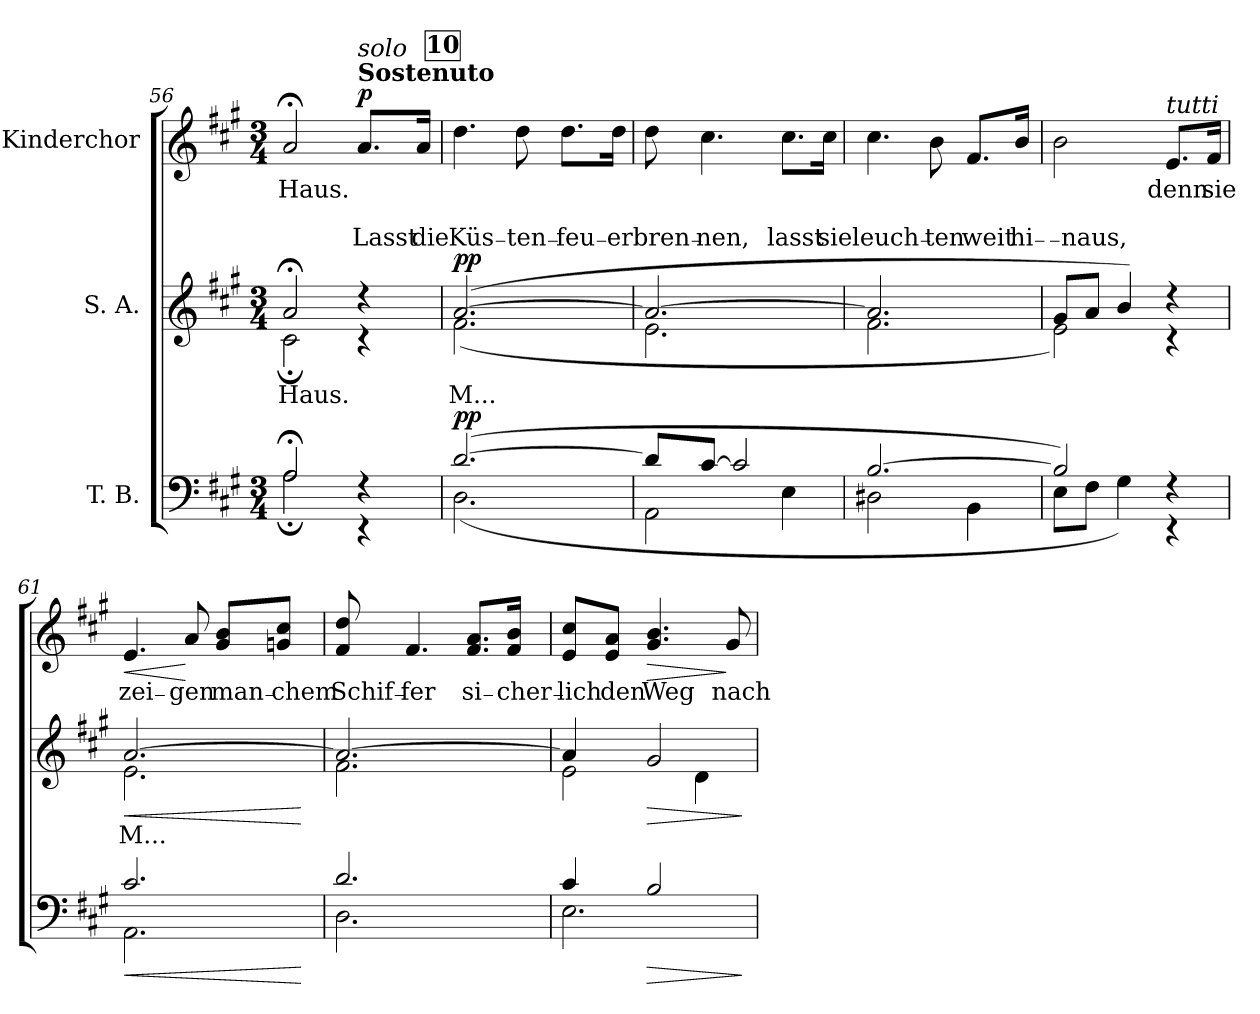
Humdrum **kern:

**kern	**dynam	**kern	**text	**dynam	**kern	**text	**text	**text	**dynam
*part3	*part3	*part2	*part2	*part2	*part1	*part1	*part1	*part1	*part1
*staff3	*staff3	*staff2	*staff2	*staff2	*staff1	*staff1	*staff1	*staff1	*staff1
*I"T. B.	*	*I"S. A.	*	*	*I"Kinderchor	*	*	*	*
!!LO:LB:g=z
*clefF4	*	*clefG2	*	*	*clefG2	*	*	*	*
*k[f#c#g#]	*	*k[f#c#g#]	*	*	*k[f#c#g#]	*	*	*	*
*A:	*	*A:	*	*	*A:	*	*	*	*
*M3/4	*	*M3/4	*	*	*M3/4	*	*	*	*
=56	=56	=56	=56	=56	=56	=56	=56	=56	=56
*^	*	*	*	*	*	*	*	*	*
!	!	!	!	!LO:LY:b	!	!	!	!	!	!
*	*	*	*^	*	*	*	*	*	*	*
!	!	!	!	!	!	!	!	!LO:LY:b	!	!	!
2A;</	2A;\	.	2a;</	2c#;\	Haus.	.	2a;</	Haus.	.	.	.
!	!	!	!	!	!	!	!LO:TX:a:B:t=Sostenuto	!	!	!	!
!	!	!	!	!	!	!	!LO:TX:a:i:t=solo	!	!	!	!
!	!	!	!	!	!	!	!	!	!	!LO:LY:b	!LO:DY:a
4rF	4rEE	.	4rdd	4rc	.	.	8.a/L	.	.	Lasst	p
!	!	!	!	!	!	!	!	!	!	!LO:LY:b	!
.	.	.	.	.	.	.	16a/Jk	.	.	die	.
!!LO:REH:place=s1:a:B:fs=10.5:t=10
=57	=57	=57	=57	=57	=57	=57	=57	=57	=57	=57	=57
!	!	!	!	!	!LO:LY:b	!	!	!	!	!	!
!	!	!LO:DY:a	!	!	!	!LO:DY:a	!	!	!	!LO:LY:b	!
(>[>2.d/	(<2.D\	pp	(>[>2.a/	(<2.f#\	M...	pp	4.dd\	.	.	Küs₋	.
!	!	!	!	!	!	!	!	!	!	!LO:LY:b	!
.	.	.	.	.	.	.	8dd\	.	.	ten₋	.
!	!	!	!	!	!	!	!	!	!	!LO:LY:b	!
.	.	.	.	.	.	.	8.dd\L	.	.	feu₋	.
!	!	!	!	!	!	!	!	!	!	!LO:LY:b	!
.	.	.	.	.	.	.	16dd\Jk	.	.	er	.
=58	=58	=58	=58	=58	=58	=58	=58	=58	=58	=58	=58
!	!	!	!	!	!	!	!	!	!	!LO:LY:b	!
8d/L]	2AA\	.	2.a/_	2.e\	.	.	8dd\	.	.	bren₋	.
!	!	!	!	!	!	!	!	!	!	!LO:LY:b	!
[>8c#/J	.	.	.	.	.	.	4.cc#\	.	.	nen,	.
2c#/]	.	.	.	.	.	.	.	.	.	.	.
!	!	!	!	!	!	!	!	!	!	!LO:LY:b	!
.	4E\	.	.	.	.	.	8.cc#\L	.	.	lasst	.
!	!	!	!	!	!	!	!	!	!	!LO:LY:b	!
.	.	.	.	.	.	.	16cc#\Jk	.	.	sie	.
=59	=59	=59	=59	=59	=59	=59	=59	=59	=59	=59	=59
!	!	!	!	!	!	!	!	!	!	!LO:LY:b	!
[>2.B/	2D#X\	.	2.a/]	2.f#\	.	.	4.cc#\	.	.	leuch₋	.
!	!	!	!	!	!	!	!	!	!	!LO:LY:b	!
.	.	.	.	.	.	.	8b\	.	.	ten	.
!	!	!	!	!	!	!	!	!	!	!LO:LY:b	!
.	4BB\	.	.	.	.	.	8.f#/L	.	.	weit	.
!	!	!	!	!	!	!	!	!	!	!LO:LY:b	!
.	.	.	.	.	.	.	16b/Jk	.	.	hi₋	.
!!LO:LB:g=z
=60	=60	=60	=60	=60	=60	=60	=60	=60	=60	=60	=60
!	!	!	!	!	!	!	!	!	!	!LO:LY:b	!
2B/])	8E\L	.	8g#/L	2e\)	.	.	2b\	.	.	₋naus,	.
.	8F#\J	.	8a/J	.	.	.	.	.	.	.	.
.	4G#\)	.	4b/)	.	.	.	.	.	.	.	.
!	!	!	!	!	!	!	!LO:TX:a:i:t=tutti	!	!	!	!
!	!	!	!	!	!	!	!	!LO:LY:b	!	!	!
4rF	4rEE	.	4rdd	4rc	.	.	8.e/L	denn	.	.	.
!	!	!	!	!	!	!	!	!LO:LY:b	!	!	!
.	.	.	.	.	.	.	16f#/Jk	sie	.	.	.
=61	=61	=61	=61	=61	=61	=61	=61	=61	=61	=61	=61
!	!	!LO:HP:b	!	!	!	!	!	!	!	!	!
!	!	!	!	!	!LO:LY:b	!LO:HP:b	!	!	!	!	!
!	!	!	!	!	!	!	!	!LO:LY:b	!	!	!LO:HP:b
2.c#/	2.AA\	<	[>2.a/	2.e\	M...	<	4.e/	zei₋	.	.	<
!	!	!	!	!	!	!	!	!LO:LY:b	!	!	!
.	.	.	.	.	.	.	8a/	gen	.	.	[
!	!	!	!	!	!	!	!	!LO:LY:b	!	!	!
.	.	.	.	.	.	.	8g#/ 8b/L	man₋	.	.	.
!	!	!	!	!	!	!	!	!LO:LY:b	!	!	!
.	.	.	.	.	.	.	8gn/ 8cc#/J	chem	.	.	.
*v	*v	*	*	*	*	*	*	*	*	*	*
*	*	*v	*v	*	*	*	*	*	*	*
.	[	.	.	[	.	.	.	.	.
=62	=62	=62	=62	=62	=62	=62	=62	=62	=62
*^	*	*^	*	*	*	*	*	*	*
!	!	!	!	!	!	!	!	!LO:LY:b	!	!	!
2.d/	2.D\	.	2.a/_	2.f#\	.	.	8f#/ 8dd/	Schif₋	.	.	.
!	!	!	!	!	!	!	!	!LO:LY:b	!	!	!
.	.	.	.	.	.	.	4.f#/	fer	.	.	.
!	!	!	!	!	!	!	!	!LO:LY:b	!	!	!
.	.	.	.	.	.	.	8.f#/ 8.a/L	si₋	.	.	.
!	!	!	!	!	!	!	!	!LO:LY:b	!	!	!
.	.	.	.	.	.	.	16f#/ 16b/Jk	cher₋	.	.	.
=63	=63	=63	=63	=63	=63	=63	=63	=63	=63	=63	=63
!	!	!	!	!	!	!	!	!LO:LY:b	!	!	!
4c#/	2.E\	.	4a/]	2e\	.	.	8e/ 8cc#/L	lich	.	.	.
!	!	!	!	!	!	!	!	!LO:LY:b	!	!	!
.	.	.	.	.	.	.	8e/ 8a/J	den	.	.	.
!	!	!LO:HP:b	!	!	!	!LO:HP:b	!	!	!	!	!
!	!	!	!	!	!	!	!	!LO:LY:b	!	!	!LO:HP:b
2B/	.	>	2g#/	.	.	>	4.g#/ 4.b/	Weg	.	.	>
.	.	.	.	4d\	.	.	.	.	.	.	.
!	!	!	!	!	!	!	!	!LO:LY:b	!	!	!
.	.	.	.	.	.	.	8g#/	nach	.	.	]
*v	*v	*	*	*	*	*	*	*	*	*	*
*	*	*v	*v	*	*	*	*	*	*	*
.	]	.	.	]	.	.	.	.	.
=	=	=	=	=	=	=	=	=	=
*-	*-	*-	*-	*-	*-	*-	*-	*-	*-
